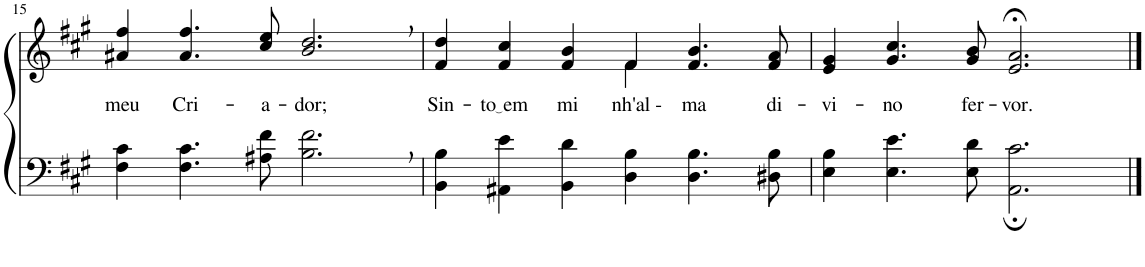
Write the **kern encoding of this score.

**kern	**kern	**text
*part2	*part1	*part1
*staff2	*staff1	*staff1
*I"Parte III e IV	*I"Parte I e II	*
!!LO:PB:g=z
*clefF4	*clefG2	*
*Trd1c2	*Trd1c2	*
*k[f#c#g#]	*k[f#c#g#]	*
*M6/4	*M6/4	*
=15	=15	=15
!	!	!LO:LY:b
4F#\ 4c#\	4a#X/ 4ff#/	meu
!	!	!LO:LY:b
4.F#\ 4.c#\	4.a#/ 4.ff#/	Cri-
!	!	!LO:LY:b
8A#X\ 8f#\	8cc#/ 8ee/	-a-
!	!	!LO:LY:b
2.B\, 2.f#\,	2.b/, 2.dd/,	-dor;
=16	=16	=16
!	!	!LO:LY:b
*	*^	*
4BB\ 4B\	4f#/ 4dd/	2.ryy	Sin-
!	!	!	!LO:LY:b
4AA#X\ 4e\	4f#/ 4cc#/	.	to em
!	!	!	!LO:LY:b
4BB\ 4d\	4f#/ 4b/	.	mi-
!	!	!	!LO:LY:b
4D\ 4B\	4f#/	4f#\	-nh'al -
!	!	!	!LO:LY:b
4.D\ 4.B\	4.f#/ 4.b/	2ryy	ma
!	!	!	!LO:LY:b
8D#X\ 8B\	8f#/ 8a/	.	di-
*	*v	*v	*
=17	=17	=17
!	!	!LO:LY:b
4E\ 4B\	4e/ 4g#/	-vi-
!	!	!LO:LY:b
4.E\ 4.e\	4.g#/ 4.cc#/	-no
!	!	!LO:LY:b
8E\ 8d\	8g#/ 8b/	fer-
!	!	!LO:LY:b
2.AA\; 2.c#\;	2.e/;< 2.a/;<	-vor.
==	==	==
*-	*-	*-
